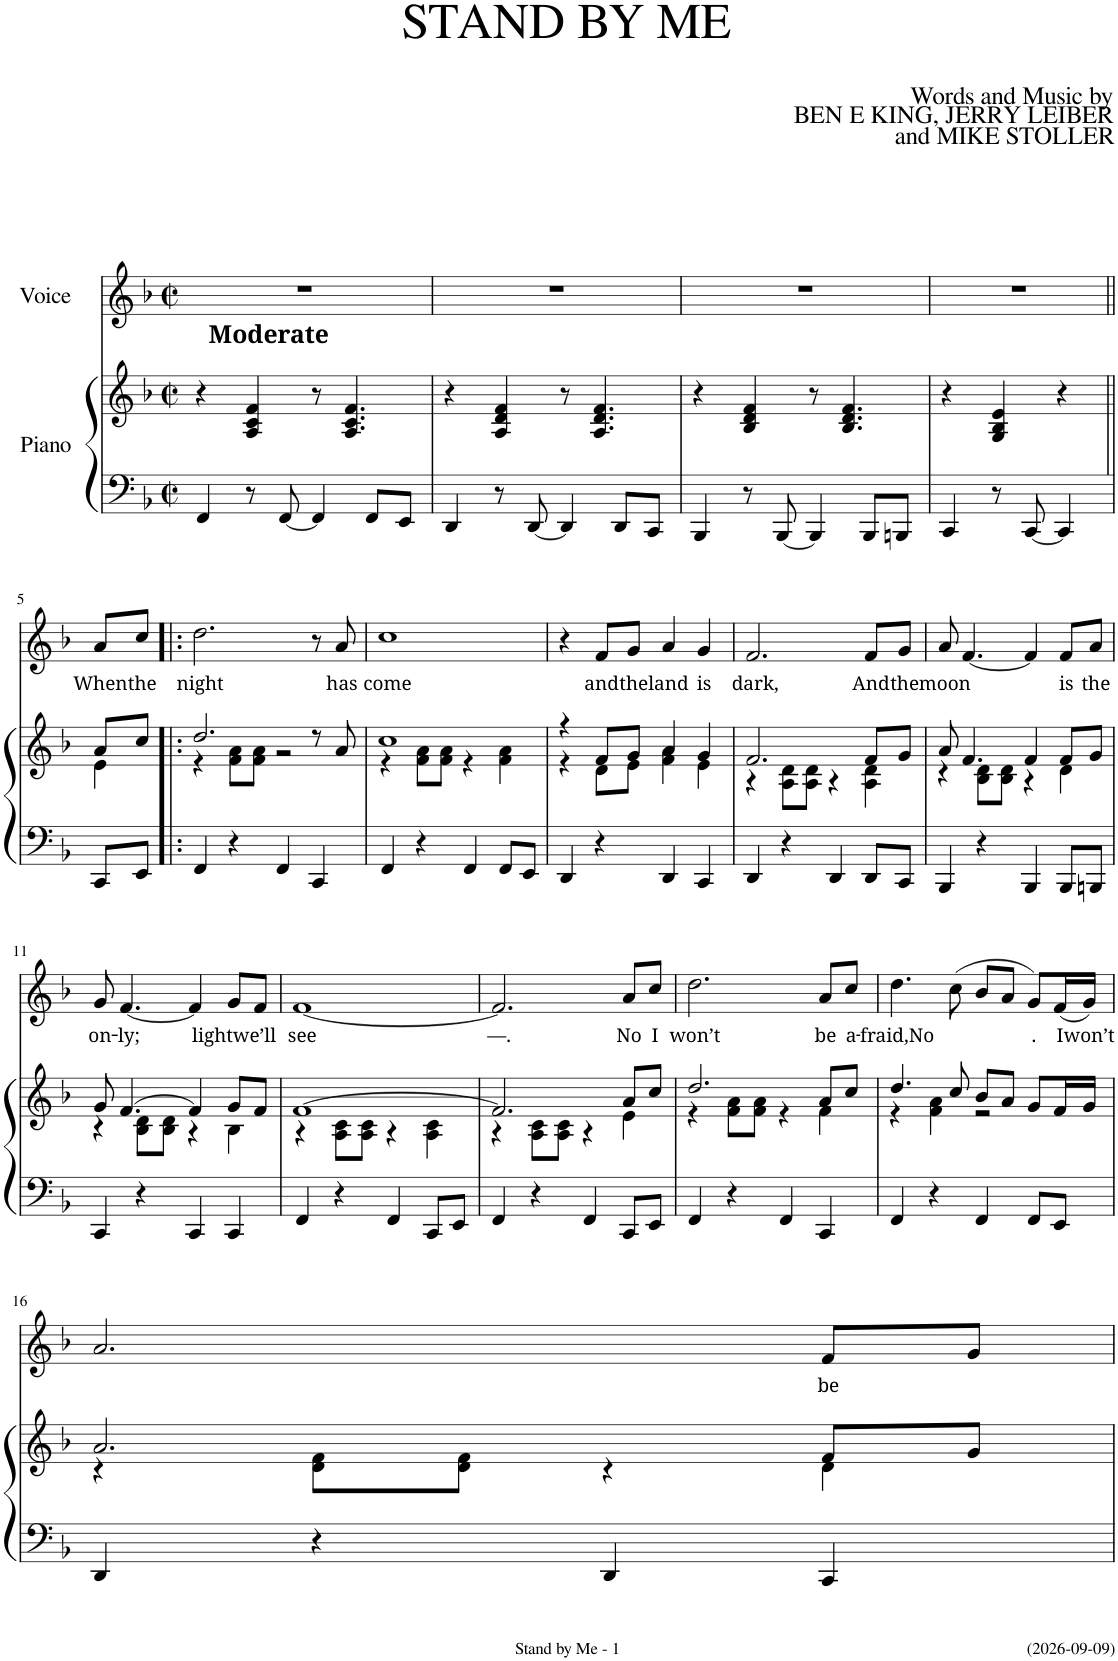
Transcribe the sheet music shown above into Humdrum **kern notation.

**kern	**kern	**kern	**text
*part2	*part2	*part1	*part1
*staff3	*staff2	*staff1	*staff1
*I"Piano	*	*I"Voice	*
*I'Pno	*	*I'V	*
*clefF4	*clefG2	*clefG2	*
*k[b-]	*k[b-]	*k[b-]	*
*M2/2	*M2/2	*M2/2	*
*met(c|)	*met(c|)	*met(c|)	*
=1	=1	=1	=1
!	!LO:TX:a:B:t=Moderate	!	!
4FF/	4r	1r	.
8r	4A/ 4c/ 4f/	.	.
[8FF/	.	.	.
4FF/]	8r	.	.
.	4.A/ 4.c/ 4.f/	.	.
8FF/L	.	.	.
8EE/J	.	.	.
=2	=2	=2	=2
4DD/	4r	1r	.
8r	4A/ 4d/ 4f/	.	.
[8DD/	.	.	.
4DD/]	8r	.	.
.	4.A/ 4.d/ 4.f/	.	.
8DD/L	.	.	.
8CC/J	.	.	.
=3	=3	=3	=3
4BBB-/	4r	1r	.
8r	4B-/ 4d/ 4f/	.	.
[8BBB-/	.	.	.
4BBB-/]	8r	.	.
.	4.B-/ 4.d/ 4.f/	.	.
8BBB-/L	.	.	.
8BBBn/J	.	.	.
=4	=4	=4	=4
4CC/	4r	1r	.
8r	4G/ 4B-/ 4e/	.	.
[8CC/	.	.	.
4CC/]	4r	.	.
4ryy	4ryy	.	.
!!LO:LB:g=z
=5||	=5||	=5||	=5||
*	*^	*	*
!	!	!	!	!LO:LY:b
8CC/L	8a/L	4e\	8a/L	When
!	!	!	!	!LO:LY:b
8EE/J	8cc/J	.	8cc/J	the
=6!|:	=6!|:	=6!|:	=6!|:	=6!|:
!	!	!	!	!LO:LY:b
4FF/	2.dd/	4r	2.dd\	night
4r	.	8f\ 8a\L	.	.
.	.	8f\ 8a\J	.	.
4FF/	.	2r	.	.
4CC/	8r	.	8r	.
!	!	!	!	!LO:LY:b
.	8a/	.	8a/	has
=7	=7	=7	=7	=7
!	!	!	!	!LO:LY:b
4FF/	1cc	4r	1cc	come
4r	.	8f\ 8a\L	.	.
.	.	8f\ 8a\J	.	.
4FF/	.	4r	.	.
8FF/L	.	4f\ 4a\	.	.
8EE/J	.	.	.	.
=8	=8	=8	=8	=8
4DD/	4r	4r	4r	.
!	!	!	!	!LO:LY:b
4r	8f/L	8d\L	8f/L	and
!	!	!	!	!LO:LY:b
.	8g/J	8e\J	8g/J	the
!	!	!	!	!LO:LY:b
4DD/	4a/	4f\ 4a\	4a/	land
!	!	!	!	!LO:LY:b
4CC/	4g/	4e\	4g/	is
=9	=9	=9	=9	=9
!	!	!	!	!LO:LY:b
4DD/	2.f/	4r	2.f/	dark,
4r	.	8A\ 8d\L	.	.
.	.	8A\ 8d\J	.	.
4DD/	.	4r	.	.
!	!	!	!	!LO:LY:b
8DD/L	8f/L	4A\ 4d\	8f/L	And
!	!	!	!	!LO:LY:b
8CC/J	8g/J	.	8g/J	the
=10	=10	=10	=10	=10
!	!	!	!	!LO:LY:b
4BBB-/	8a/	4r	8a/	moon
.	4.f/	.	[4.f/	.
4r	.	8B-\ 8d\L	.	.
.	.	8B-\ 8d\J	.	.
4BBB-/	4f/	4r	4f/]	.
!	!	!	!	!LO:LY:b
8BBB-/L	8f/L	4d\	8f/L	is
!	!	!	!	!LO:LY:b
8BBBn/J	8g/J	.	8a/J	the
!!LO:LB:g=z
=11	=11	=11	=11	=11
!	!	!	!	!LO:LY:b
4CC/	8g/	4r	8g/	on-
!	!	!	!	!LO:LY:b
.	[4.f/	.	[4.f/	-ly;
4r	.	8B-\ 8d\L	.	.
.	.	8B-\ 8d\J	.	.
4CC/	4f/]	4r	4f/]	.
!	!	!	!	!LO:LY:b
4CC/	8g/L	4B-\	8g/L	lightwe’ll
.	8f/J	.	8f/J	.
=12	=12	=12	=12	=12
!	!	!	!	!LO:LY:b
4FF/	[1f	4r	[1f	see
4r	.	8A\ 8c\L	.	.
.	.	8A\ 8c\J	.	.
4FF/	.	4r	.	.
8CC/L	.	4A\ 4c\	.	.
8EE/J	.	.	.	.
=13	=13	=13	=13	=13
!	!	!	!	!LO:LY:b
4FF/	2.f/]	4r	2.f/]	—.
4r	.	8A\ 8c\L	.	.
.	.	8A\ 8c\J	.	.
4FF/	.	4r	.	.
!	!	!	!	!LO:LY:b
8CC/L	8a/L	4e\	8a/L	No
!	!	!	!	!LO:LY:b
8EE/J	8cc/J	.	8cc/J	I
=14	=14	=14	=14	=14
!	!	!	!	!LO:LY:b
4FF/	2.dd/	4r	2.dd\	won’t
4r	.	8f\ 8a\L	.	.
.	.	8f\ 8a\J	.	.
4FF/	.	4r	.	.
!	!	!	!	!LO:LY:b
4CC/	8a/L	4f\	8a/L	be
!	!	!	!	!LO:LY:b
.	8cc/J	.	8cc/J	a-
=15	=15	=15	=15	=15
!	!	!	!	!LO:LY:b
4FF/	4.dd/	4r	4.dd\	-fraid‚No
4r	.	4f\ 4a\	.	.
.	8cc/	.	(8cc\	.
4FF/	8b-/L	2r	8b-/L	.
.	8a/J	.	8a/J	.
!	!	!	!	!LO:LY:b
8FF/L	8g/L	.	8g/L)	.
!	!	!	!	!LO:LY:b
8EE/J	16f/L	.	(16f/L	I
!	!	!	!	!LO:LY:b
.	16g/JJ	.	16g/JJ)	won’t
!!LO:LB:g=z
=16	=16	=16	=16	=16
4DD/	2.a/	4r	2.a/	.
4r	.	8d\ 8f\L	.	.
.	.	8d\ 8f\J	.	.
4DD/	.	4r	.	.
!	!	!	!	!LO:LY:b
4CC/	8f/L	4d\	8f/L	be
.	8g/J	.	8g/J	.
*	*v	*v	*	*
=	=	=	=
*-	*-	*-	*-
